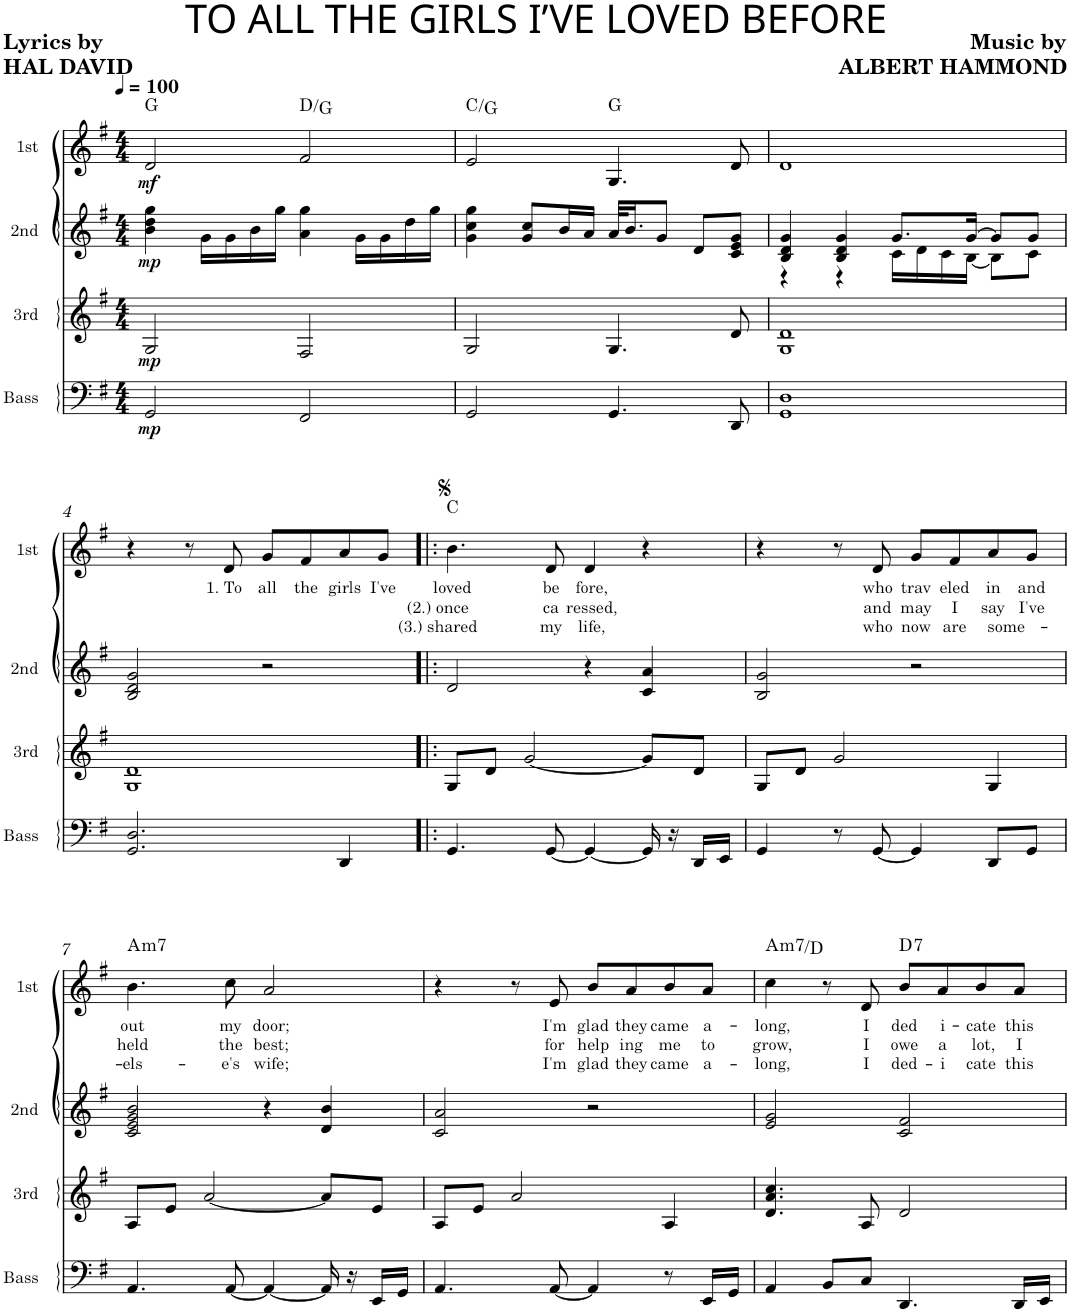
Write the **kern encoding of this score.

**kern	**dynam	**kern	**dynam	**kern	**dynam	**kern	**text	**text	**text	**dynam	**harte
*part4	*part4	*part3	*part3	*part2	*part2	*part1	*part1	*part1	*part1	*part1	*part1
*staff4	*staff4	*staff3	*staff3	*staff2	*staff2	*staff1	*staff1	*staff1	*staff1	*staff1	*
*I"Bass	*	*I"3rd	*	*I"2nd	*	*I"1st	*	*	*	*	*
*I'Bass	*	*I'3rd	*	*I'2nd	*	*I'1st	*	*	*	*	*
*clefF4	*	*clefG2	*	*clefG2	*	*clefG2	*	*	*	*	*
*k[f#]	*	*k[f#]	*	*k[f#]	*	*k[f#]	*	*	*	*	*
*M4/4	*	*M4/4	*	*M4/4	*	*M4/4	*	*	*	*	*
*MM100	*	*MM100	*	*MM100	*	*MM100	*	*	*	*	*
=1	=1	=1	=1	=1	=1	=1	=1	=1	=1	=1	=1
!	!LO:DY:b	!	!LO:DY:b	!	!LO:DY:b	!	!	!	!	!LO:DY:b	!
2GG/	mp	2G/	mp	4b\ 4dd\ 4gg\	mp	2d/	.	.	.	mf	G:maj
.	.	.	.	16g\LL	.	.	.	.	.	.	.
.	.	.	.	16g\	.	.	.	.	.	.	.
.	.	.	.	16b\	.	.	.	.	.	.	.
.	.	.	.	16gg\JJ	.	.	.	.	.	.	.
2FF#/	.	2F#/	.	4a\ 4gg\	.	2f#/	.	.	.	.	D:maj/4
.	.	.	.	16g\LL	.	.	.	.	.	.	.
.	.	.	.	16g\	.	.	.	.	.	.	.
.	.	.	.	16dd\	.	.	.	.	.	.	.
.	.	.	.	16gg\JJ	.	.	.	.	.	.	.
=2	=2	=2	=2	=2	=2	=2	=2	=2	=2	=2	=2
2GG/	.	2G/	.	4g\ 4cc\ 4gg\	.	2e/	.	.	.	.	C:maj/5
.	.	.	.	8g/ 8cc/L	.	.	.	.	.	.	.
.	.	.	.	16b/L	.	.	.	.	.	.	.
.	.	.	.	16a/JJ	.	.	.	.	.	.	.
4.GG/	.	4.G/	.	32a/KLL	.	4.G/	.	.	.	.	G:maj
.	.	.	.	16.b/J	.	.	.	.	.	.	.
.	.	.	.	8g/J	.	.	.	.	.	.	.
.	.	.	.	8d/L	.	.	.	.	.	.	.
8DD/	.	8d/	.	8c/ 8e/ 8g/J	.	8d/	.	.	.	.	.
=3	=3	=3	=3	=3	=3	=3	=3	=3	=3	=3	=3
*	*	*	*	*^	*	*	*	*	*	*	*
1GG 1D	.	1G 1d	.	4B/ 4d/ 4g/	4r	.	1d	.	.	.	.	.
.	.	.	.	4B/ 4d/ 4g/	4r	.	.	.	.	.	.	.
.	.	.	.	8.g/L	16c\LL	.	.	.	.	.	.	.
.	.	.	.	.	16d\	.	.	.	.	.	.	.
.	.	.	.	.	16c\	.	.	.	.	.	.	.
.	.	.	.	[16g/Jk	[16B\JJ	.	.	.	.	.	.	.
.	.	.	.	8g/L]	8B\L]	.	.	.	.	.	.	.
.	.	.	.	8g/J	8c\J	.	.	.	.	.	.	.
*	*	*	*	*v	*v	*	*	*	*	*	*	*
!!LO:LB:g=z
=4	=4	=4	=4	=4	=4	=4	=4	=4	=4	=4	=4
2.GG/ 2.D/	.	1G 1d	.	2B/ 2d/ 2g/	.	4r	.	.	.	.	.
.	.	.	.	.	.	8r	.	.	.	.	.
!	!	!	!	!	!	!	!LO:LY:b	!	!	!	!
.	.	.	.	.	.	8d/	1. To	.	.	.	.
!	!	!	!	!	!	!	!LO:LY:b	!	!	!	!
.	.	.	.	2r	.	8g/L	all	.	.	.	.
!	!	!	!	!	!	!	!LO:LY:b	!	!	!	!
.	.	.	.	.	.	8f#/	the	.	.	.	.
!	!	!	!	!	!	!	!LO:LY:b	!	!	!	!
4DD/	.	.	.	.	.	8a/	girls	.	.	.	.
!	!	!	!	!	!	!	!LO:LY:b	!	!	!	!
.	.	.	.	.	.	8g/J	I've	.	.	.	.
=5!|:	=5!|:	=5!|:	=5!|:	=5!|:	=5!|:	=5!|:	=5!|:	=5!|:	=5!|:	=5!|:	=5!|:
!	!	!	!	!	!	!	!LO:LY:b	!LO:LY:b	!LO:LY:b	!	!
4.GG/	.	8G/L	.	2d/	.	4.b\	loved	(2.) once	(3.) shared	.	C:maj
.	.	8d/J	.	.	.	.	.	.	.	.	.
.	.	[2g/	.	.	.	.	.	.	.	.	.
!	!	!	!	!	!	!	!LO:LY:b	!LO:LY:b	!LO:LY:b	!	!
[8GG/	.	.	.	.	.	8d/	be	ca	my	.	.
!	!	!	!	!	!	!	!LO:LY:b	!LO:LY:b	!LO:LY:b	!	!
4GG/_	.	.	.	4r	.	4d/	fore,	ressed,	life,	.	.
16GG/]	.	8g/L]	.	4c/ 4a/	.	4r	.	.	.	.	.
16r	.	.	.	.	.	.	.	.	.	.	.
16DD/LL	.	8d/J	.	.	.	.	.	.	.	.	.
16EE/JJ	.	.	.	.	.	.	.	.	.	.	.
=6	=6	=6	=6	=6	=6	=6	=6	=6	=6	=6	=6
4GG/	.	8G/L	.	2B/ 2g/	.	4r	.	.	.	.	.
.	.	8d/J	.	.	.	.	.	.	.	.	.
8r	.	2g/	.	.	.	8r	.	.	.	.	.
!	!	!	!	!	!	!	!LO:LY:b	!LO:LY:b	!LO:LY:b	!	!
[8GG/	.	.	.	.	.	8d/	who	and	who	.	.
!	!	!	!	!	!	!	!LO:LY:b	!LO:LY:b	!LO:LY:b	!	!
4GG/]	.	.	.	2r	.	8g/L	trav	may	now	.	.
!	!	!	!	!	!	!	!LO:LY:b	!LO:LY:b	!LO:LY:b	!	!
.	.	.	.	.	.	8f#/	eled	I	are	.	.
!	!	!	!	!	!	!	!LO:LY:b	!LO:LY:b	!LO:LY:b	!	!
8DD/L	.	4G/	.	.	.	8a/	in	say	some-	.	.
!	!	!	!	!	!	!	!LO:LY:b	!LO:LY:b	!	!	!
8GG/J	.	.	.	.	.	8g/J	and	I've	.	.	.
!!LO:LB:g=z
=7	=7	=7	=7	=7	=7	=7	=7	=7	=7	=7	=7
!	!	!	!	!	!	!	!LO:LY:b	!LO:LY:b	!LO:LY:b	!	!LO:H:kt=m7
4.AA/	.	8A/L	.	2c/ 2e/ 2g/ 2b/	.	4.b\	out	held	-els-	.	A:min7
.	.	8e/J	.	.	.	.	.	.	.	.	.
.	.	[2a/	.	.	.	.	.	.	.	.	.
!	!	!	!	!	!	!	!LO:LY:b	!LO:LY:b	!LO:LY:b	!	!
[8AA/	.	.	.	.	.	8cc\	my	the	-e's	.	.
!	!	!	!	!	!	!	!LO:LY:b	!LO:LY:b	!LO:LY:b	!	!
4AA/_	.	.	.	4r	.	2a/	door;	best;	wife;	.	.
16AA/]	.	8a/L]	.	4d/ 4b/	.	.	.	.	.	.	.
16r	.	.	.	.	.	.	.	.	.	.	.
16EE/LL	.	8e/J	.	.	.	.	.	.	.	.	.
16GG/JJ	.	.	.	.	.	.	.	.	.	.	.
=8	=8	=8	=8	=8	=8	=8	=8	=8	=8	=8	=8
4.AA/	.	8A/L	.	2c/ 2a/	.	4r	.	.	.	.	.
.	.	8e/J	.	.	.	.	.	.	.	.	.
.	.	2a/	.	.	.	8r	.	.	.	.	.
!	!	!	!	!	!	!	!LO:LY:b	!LO:LY:b	!LO:LY:b	!	!
[8AA/	.	.	.	.	.	8e/	I'm	for	I'm	.	.
!	!	!	!	!	!	!	!LO:LY:b	!LO:LY:b	!LO:LY:b	!	!
4AA/]	.	.	.	2r	.	8b/L	glad	help	glad	.	.
!	!	!	!	!	!	!	!LO:LY:b	!LO:LY:b	!LO:LY:b	!	!
.	.	.	.	.	.	8a/	they	ing	they	.	.
!	!	!	!	!	!	!	!LO:LY:b	!LO:LY:b	!LO:LY:b	!	!
8r	.	4A/	.	.	.	8b/	came	me	came	.	.
!	!	!	!	!	!	!	!LO:LY:b	!LO:LY:b	!LO:LY:b	!	!
16EE/LL	.	.	.	.	.	8a/J	a-	to	a-	.	.
16GG/JJ	.	.	.	.	.	.	.	.	.	.	.
=9	=9	=9	=9	=9	=9	=9	=9	=9	=9	=9	=9
!	!	!	!	!	!	!	!LO:LY:b	!LO:LY:b	!LO:LY:b	!	!LO:H:kt=m7
4AA/	.	4.d/ 4.a/ 4.cc/	.	2e/ 2g/	.	4cc\	-long,	grow,	-long,	.	A:min7/4
8BB/L	.	.	.	.	.	8r	.	.	.	.	.
!	!	!	!	!	!	!	!LO:LY:b	!LO:LY:b	!LO:LY:b	!	!
8C/J	.	8A/	.	.	.	8d/	I	I	I	.	.
!	!	!	!	!	!	!	!LO:LY:b	!LO:LY:b	!LO:LY:b	!	!LO:H:kt=7
4.DD/	.	2d/	.	2c/ 2f#/	.	8b/L	ded	owe	ded-	.	D:7
!	!	!	!	!	!	!	!LO:LY:b	!LO:LY:b	!LO:LY:b	!	!
.	.	.	.	.	.	8a/	i-	a	-i	.	.
!	!	!	!	!	!	!	!LO:LY:b	!LO:LY:b	!LO:LY:b	!	!
.	.	.	.	.	.	8b/	-cate	lot,	cate	.	.
!	!	!	!	!	!	!	!LO:LY:b	!LO:LY:b	!LO:LY:b	!	!
16DD/LL	.	.	.	.	.	8a/J	this	I	this	.	.
16EE/JJ	.	.	.	.	.	.	.	.	.	.	.
=	=	=	=	=	=	=	=	=	=	=	=
*-	*-	*-	*-	*-	*-	*-	*-	*-	*-	*-	*-
